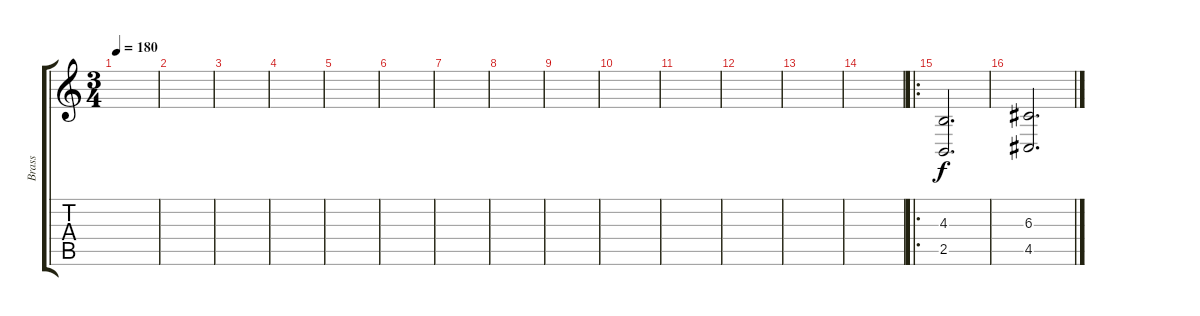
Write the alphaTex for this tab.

\track ("Brass" "Brass") {instrument tuba}
\staff {score tabs}
\tuning (E4 B3 G3 D3 A2 E2) {hide}
\ts (3 4)
\tempo 180
\clef g2
\ks c
|
|
|
|
|
|
|
|
|
|
|
|
|
|
\ro
(4.3 2.5).2{d} |
(6.3 4.5).2{d}
